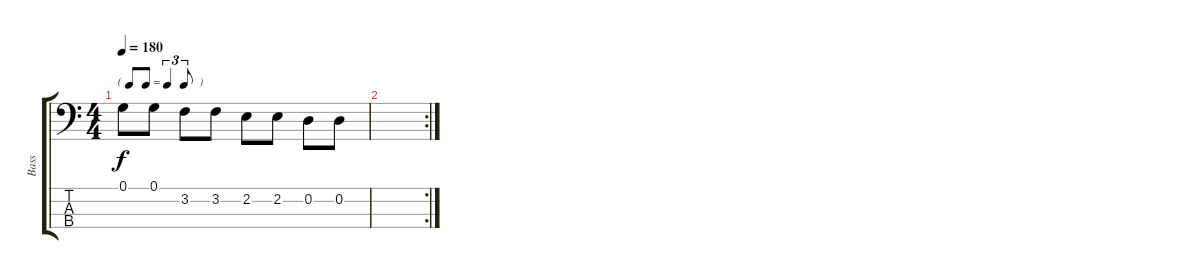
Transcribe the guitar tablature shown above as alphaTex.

\track ("Bass" "Bass") {instrument electricbassfinger}
\staff {score tabs}
\tuning (G2 D2 A1 E1) {hide}
\ts (4 4)
\tf triplet8th
\tempo 180
\clef f4
\ks c
0.1.8{dy f} 0.1.8 3.2.8 3.2.8 2.2.8 2.2.8 0.2.8 0.2.8 |
\rc 2
